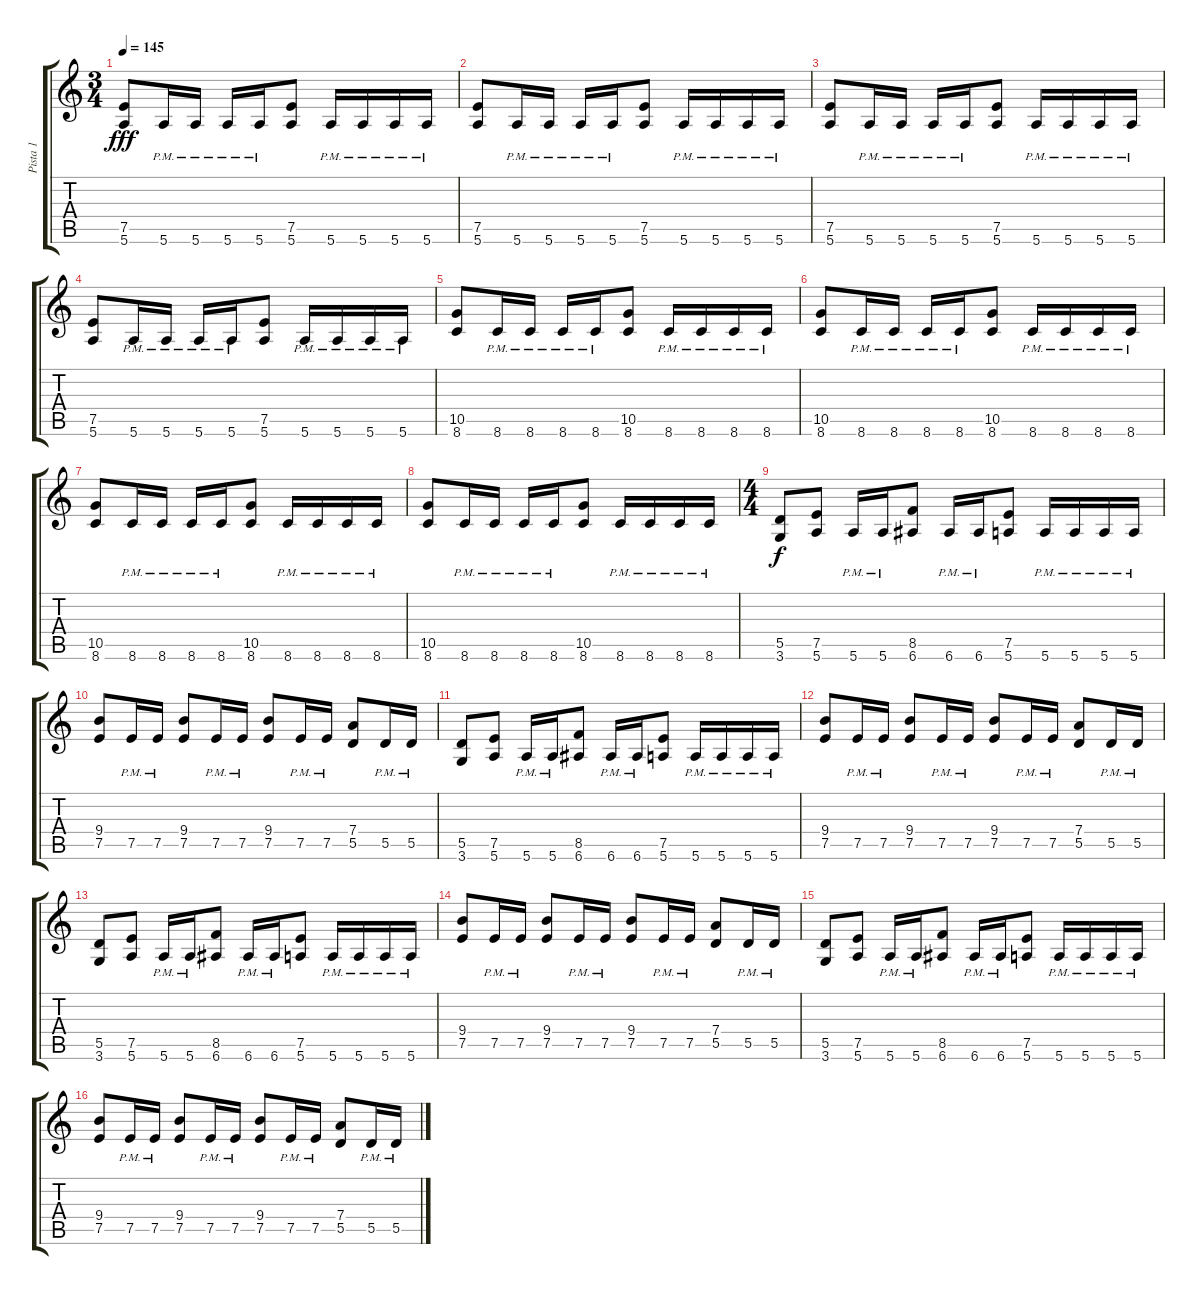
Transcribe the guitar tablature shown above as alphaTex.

\track ("Pista 1" "Pista 1") {instrument distortionguitar}
\staff {score tabs}
\tuning (E4 B3 G3 D3 A2 E2) {hide}
\ts (3 4)
\tempo 145
\clef g2
\ks c
(7.5 5.6).8{dy fff} 5.6{pm}.16 5.6{pm}.16 5.6{pm}.16 5.6{pm}.16 (7.5 5.6).8 5.6{pm}.16 5.6{pm}.16 5.6{pm}.16 5.6{pm}.16 |
(7.5 5.6).8 5.6{pm}.16 5.6{pm}.16 5.6{pm}.16 5.6{pm}.16 (7.5 5.6).8 5.6{pm}.16 5.6{pm}.16 5.6{pm}.16 5.6{pm}.16 |
(7.5 5.6).8 5.6{pm}.16 5.6{pm}.16 5.6{pm}.16 5.6{pm}.16 (7.5 5.6).8 5.6{pm}.16 5.6{pm}.16 5.6{pm}.16 5.6{pm}.16 |
(7.5 5.6).8 5.6{pm}.16 5.6{pm}.16 5.6{pm}.16 5.6{pm}.16 (7.5 5.6).8 5.6{pm}.16 5.6{pm}.16 5.6{pm}.16 5.6{pm}.16 |
(10.5 8.6).8 8.6{pm}.16 8.6{pm}.16 8.6{pm}.16 8.6{pm}.16 (10.5 8.6).8 8.6{pm}.16 8.6{pm}.16 8.6{pm}.16 8.6{pm}.16 |
(10.5 8.6).8 8.6{pm}.16 8.6{pm}.16 8.6{pm}.16 8.6{pm}.16 (10.5 8.6).8 8.6{pm}.16 8.6{pm}.16 8.6{pm}.16 8.6{pm}.16 |
(10.5 8.6).8 8.6{pm}.16 8.6{pm}.16 8.6{pm}.16 8.6{pm}.16 (10.5 8.6).8 8.6{pm}.16 8.6{pm}.16 8.6{pm}.16 8.6{pm}.16 |
(10.5 8.6).8 8.6{pm}.16 8.6{pm}.16 8.6{pm}.16 8.6{pm}.16 (10.5 8.6).8 8.6{pm}.16 8.6{pm}.16 8.6{pm}.16 8.6{pm}.16 |
\ts (4 4)
(5.5 3.6).8{dy f} (7.5 5.6).8 5.6{pm}.16 5.6{pm}.16 (8.5 6.6).8 6.6{pm}.16 6.6{pm}.16 (7.5 5.6).8 5.6{pm}.16 5.6{pm}.16 5.6{pm}.16 5.6{pm}.16 |
(9.4 7.5).8 7.5{pm}.16 7.5{pm}.16 (9.4 7.5).8 7.5{pm}.16 7.5{pm}.16 (9.4 7.5).8 7.5{pm}.16 7.5{pm}.16 (7.4 5.5).8 5.5{pm}.16 5.5{pm}.16 |
(5.5 3.6).8 (7.5 5.6).8 5.6{pm}.16 5.6{pm}.16 (8.5 6.6).8 6.6{pm}.16 6.6{pm}.16 (7.5 5.6).8 5.6{pm}.16 5.6{pm}.16 5.6{pm}.16 5.6{pm}.16 |
(9.4 7.5).8 7.5{pm}.16 7.5{pm}.16 (9.4 7.5).8 7.5{pm}.16 7.5{pm}.16 (9.4 7.5).8 7.5{pm}.16 7.5{pm}.16 (7.4 5.5).8 5.5{pm}.16 5.5{pm}.16 |
(5.5 3.6).8 (7.5 5.6).8 5.6{pm}.16 5.6{pm}.16 (8.5 6.6).8 6.6{pm}.16 6.6{pm}.16 (7.5 5.6).8 5.6{pm}.16 5.6{pm}.16 5.6{pm}.16 5.6{pm}.16 |
(9.4 7.5).8 7.5{pm}.16 7.5{pm}.16 (9.4 7.5).8 7.5{pm}.16 7.5{pm}.16 (9.4 7.5).8 7.5{pm}.16 7.5{pm}.16 (7.4 5.5).8 5.5{pm}.16 5.5{pm}.16 |
(5.5 3.6).8 (7.5 5.6).8 5.6{pm}.16 5.6{pm}.16 (8.5 6.6).8 6.6{pm}.16 6.6{pm}.16 (7.5 5.6).8 5.6{pm}.16 5.6{pm}.16 5.6{pm}.16 5.6{pm}.16 |
(9.4 7.5).8 7.5{pm}.16 7.5{pm}.16 (9.4 7.5).8 7.5{pm}.16 7.5{pm}.16 (9.4 7.5).8 7.5{pm}.16 7.5{pm}.16 (7.4 5.5).8 5.5{pm}.16 5.5{pm}.16
